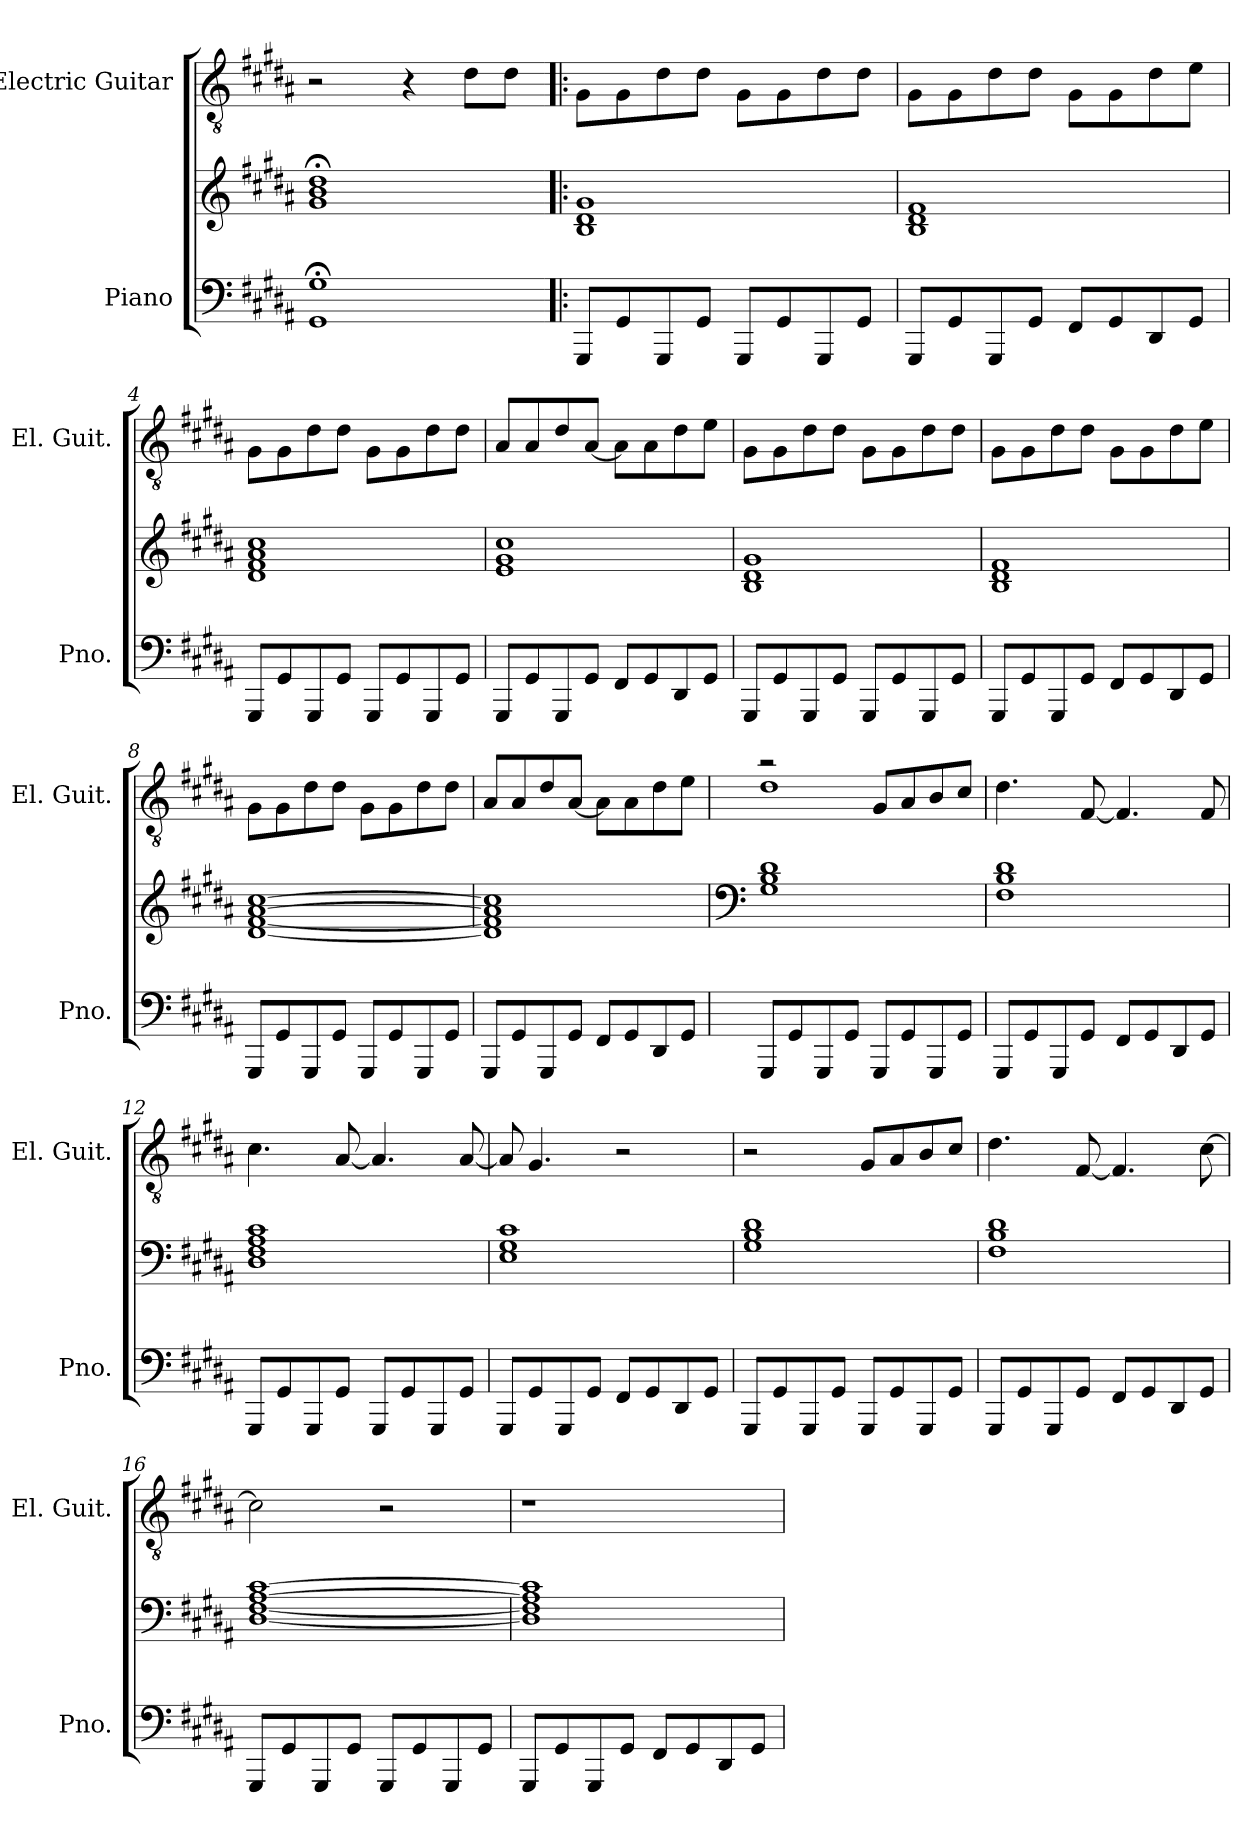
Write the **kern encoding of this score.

**kern	**kern	**kern
*part2	*part2	*part1
*staff3	*staff2	*staff1
*I"Piano	*	*I"Electric Guitar
*I'Pno.	*	*I'El. Guit.
*clefF4	*clefG2	*clefGv2
*k[f#c#g#d#a#]	*k[f#c#g#d#a#]	*k[f#c#g#d#a#]
=1	=1	=1
1GG#;< 1G#;<	1g#;< 1b;< 1dd#;<	2r
.	.	4r
.	.	8d#\L
.	.	8d#\J
=2!|:	=2!|:	=2!|:
8GGG#/L	1B 1d# 1g#	8G#\L
8GG#/	.	8G#\
8GGG#/	.	8d#\
8GG#/J	.	8d#\J
8GGG#/L	.	8G#\L
8GG#/	.	8G#\
8GGG#/	.	8d#\
8GG#/J	.	8d#\J
=3	=3	=3
8GGG#/L	1B 1d# 1f#	8G#\L
8GG#/	.	8G#\
8GGG#/	.	8d#\
8GG#/J	.	8d#\J
8FF#/L	.	8G#\L
8GG#/	.	8G#\
8DD#/	.	8d#\
8GG#/J	.	8e\J
=4	=4	=4
8GGG#/L	1d# 1f# 1a# 1cc#	8G#\L
8GG#/	.	8G#\
8GGG#/	.	8d#\
8GG#/J	.	8d#\J
8GGG#/L	.	8G#\L
8GG#/	.	8G#\
8GGG#/	.	8d#\
8GG#/J	.	8d#\J
!!LO:LB:g=z
=5	=5	=5
8GGG#/L	1e 1g# 1cc#	8A#/L
8GG#/	.	8A#/
8GGG#/	.	8d#/
8GG#/J	.	[8A#/J
8FF#/L	.	8A#\L]
8GG#/	.	8A#\
8DD#/	.	8d#\
8GG#/J	.	8e\J
=6	=6	=6
8GGG#/L	1B 1d# 1g#	8G#\L
8GG#/	.	8G#\
8GGG#/	.	8d#\
8GG#/J	.	8d#\J
8GGG#/L	.	8G#\L
8GG#/	.	8G#\
8GGG#/	.	8d#\
8GG#/J	.	8d#\J
=7	=7	=7
8GGG#/L	1B 1d# 1f#	8G#\L
8GG#/	.	8G#\
8GGG#/	.	8d#\
8GG#/J	.	8d#\J
8FF#/L	.	8G#\L
8GG#/	.	8G#\
8DD#/	.	8d#\
8GG#/J	.	8e\J
=8	=8	=8
8GGG#/L	[1d# [1f# [1a# [1cc#	8G#\L
8GG#/	.	8G#\
8GGG#/	.	8d#\
8GG#/J	.	8d#\J
8GGG#/L	.	8G#\L
8GG#/	.	8G#\
8GGG#/	.	8d#\
8GG#/J	.	8d#\J
!!LO:LB:g=z
=9	=9	=9
8GGG#/L	1d#] 1f#] 1a#] 1cc#]	8A#/L
8GG#/	.	8A#/
8GGG#/	.	8d#/
8GG#/J	.	[8A#/J
8FF#/L	.	8A#\L]
8GG#/	.	8A#\
8DD#/	.	8d#\
8GG#/J	.	8e\J
=10	=10	=10
*	*clefF4	*
*	*	*^
8GGG#/L	1G# 1B 1d#	2r	1d#
8GG#/	.	.	.
8GGG#/	.	.	.
8GG#/J	.	.	.
8GGG#/L	.	8G#/L	.
8GG#/	.	8A#/	.
8GGG#/	.	8B/	.
8GG#/J	.	8c#/J	.
*	*	*v	*v
=11	=11	=11
8GGG#/L	1F# 1B 1d#	4.d#\
8GG#/	.	.
8GGG#/	.	.
8GG#/J	.	[8F#/
8FF#/L	.	4.F#/]
8GG#/	.	.
8DD#/	.	.
8GG#/J	.	8F#/
=12	=12	=12
8GGG#/L	1D# 1F# 1A# 1c#	4.c#\
8GG#/	.	.
8GGG#/	.	.
8GG#/J	.	[8A#/
8GGG#/L	.	4.A#/]
8GG#/	.	.
8GGG#/	.	.
8GG#/J	.	[8A#/
!!LO:PB:g=z
=13	=13	=13
8GGG#/L	1E 1G# 1c#	8A#/]
8GG#/	.	4.G#/
8GGG#/	.	.
8GG#/J	.	.
8FF#/L	.	2r
8GG#/	.	.
8DD#/	.	.
8GG#/J	.	.
=14	=14	=14
8GGG#/L	1G# 1B 1d#	2r
8GG#/	.	.
8GGG#/	.	.
8GG#/J	.	.
8GGG#/L	.	8G#/L
8GG#/	.	8A#/
8GGG#/	.	8B/
8GG#/J	.	8c#/J
=15	=15	=15
8GGG#/L	1F# 1B 1d#	4.d#\
8GG#/	.	.
8GGG#/	.	.
8GG#/J	.	[8F#/
8FF#/L	.	4.F#/]
8GG#/	.	.
8DD#/	.	.
8GG#/J	.	[8c#\
=16	=16	=16
8GGG#/L	[1D# [1F# [1A# [1c#	2c#\]
8GG#/	.	.
8GGG#/	.	.
8GG#/J	.	.
8GGG#/L	.	2r
8GG#/	.	.
8GGG#/	.	.
8GG#/J	.	.
!!LO:LB:g=z
=17	=17	=17
8GGG#/L	1D#] 1F#] 1A#] 1c#]	1r
8GG#/	.	.
8GGG#/	.	.
8GG#/J	.	.
8FF#/L	.	.
8GG#/	.	.
8DD#/	.	.
8GG#/J	.	.
=	=	=
*-	*-	*-
